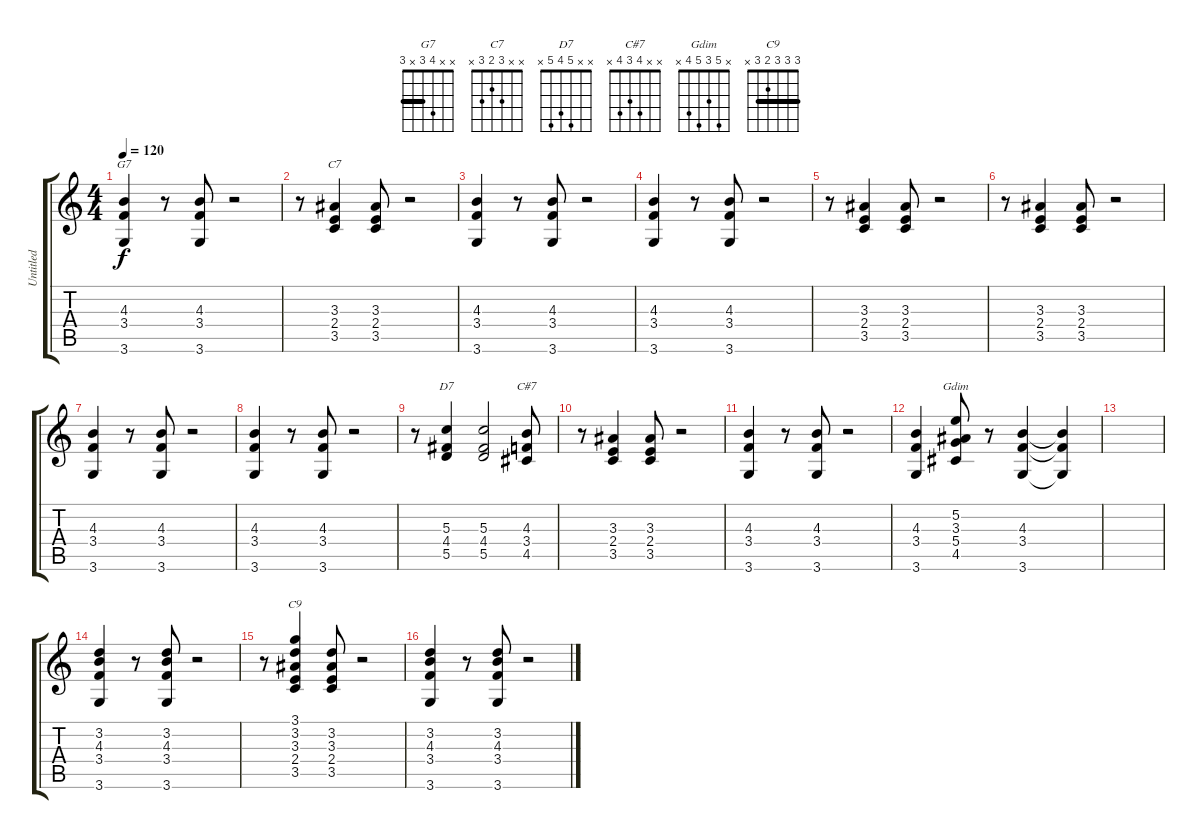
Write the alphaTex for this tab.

\track ("Untitled" "Untitled") {instrument acousticguitarnylon}
\staff {score tabs}
\tuning (E4 B3 G3 D3 A2 E2) {hide}
\chord ("G7" x x 4 3 x 3) {barre 3}
\chord ("C7" x x 3 2 3 x)
\chord ("D7" x x 5 4 5 x)
\chord ("C#7" x x 4 3 4 x)
\chord ("Gdim" x 5 3 5 4 x)
\chord ("C9" 3 3 3 2 3 x) {barre 3}
\ts (4 4)
\tempo 120
\clef g2
\ks c
(4.3 3.4 3.6).4{ch "G7" dy f instrument acousticguitarnylon} r.8 (4.3 3.4 3.6).8 r.2 |
r.8 (3.3 2.4 3.5).4{ch "C7"} (3.3 2.4 3.5).8 r.2 |
(4.3 3.4 3.6).4 r.8 (4.3 3.4 3.6).8 r.2 |
(4.3 3.4 3.6).4 r.8 (4.3 3.4 3.6).8 r.2 |
r.8 (3.3 2.4 3.5).4 (3.3 2.4 3.5).8 r.2 |
r.8 (3.3 2.4 3.5).4 (3.3 2.4 3.5).8 r.2 |
(4.3 3.4 3.6).4 r.8 (4.3 3.4 3.6).8 r.2 |
(4.3 3.4 3.6).4 r.8 (4.3 3.4 3.6).8 r.2 |
r.8 (5.3 4.4 5.5).4{ch "D7"} (5.3 4.4 5.5).2 (4.3 3.4 4.5).8{ch "C#7"} |
r.8 (3.3 2.4 3.5).4 (3.3 2.4 3.5).8 r.2 |
(4.3 3.4 3.6).4 r.8 (4.3 3.4 3.6).8 r.2 |
(4.3 3.4 3.6).4 (5.2 3.3 5.4 4.5).8{ch "Gdim"} r.8 (4.3 3.4 3.6).4 (4.3{t} 3.4{t} 3.6{t}).4 |
|
(3.2 4.3 3.4 3.6).4 r.8 (3.2 4.3 3.4 3.6).8 r.2 |
r.8 (3.1 3.2 3.3 2.4 3.5).4{ch "C9"} (3.2 3.3 2.4 3.5).8 r.2 |
(3.2 4.3 3.4 3.6).4 r.8 (3.2 4.3 3.4 3.6).8 r.2
